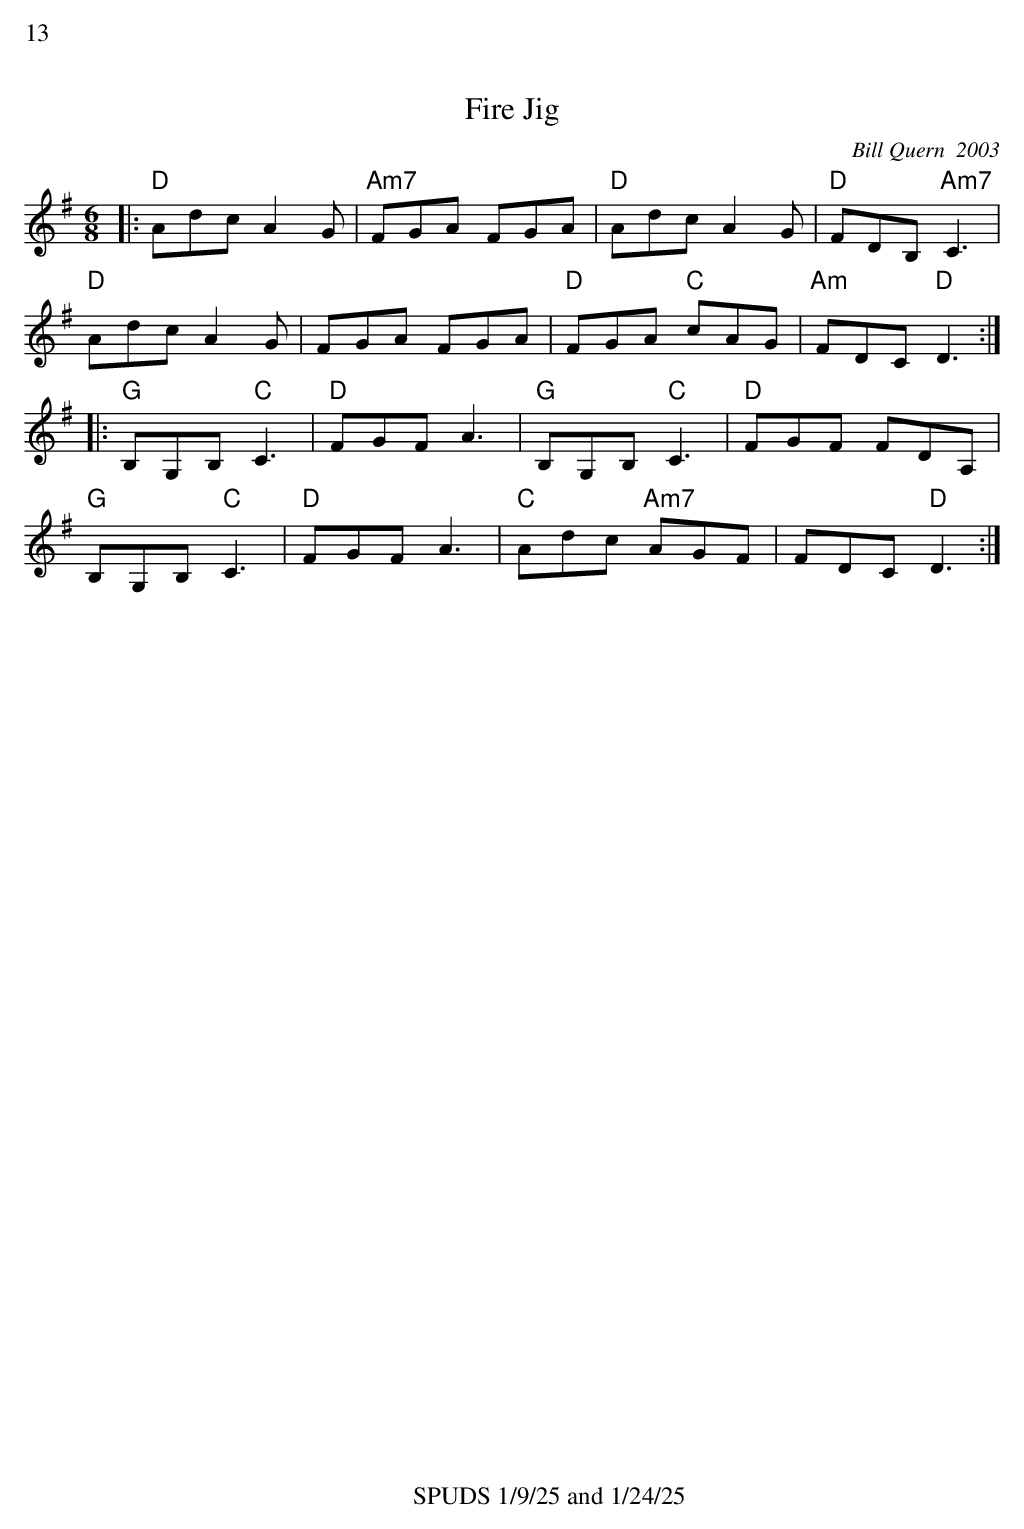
X:1
%%text 13
T:Fire Jig
C:Bill Quern  2003
M:6/8
L:1/8
K:Dmix
|:"D"AdcA2G|"Am7"FGA FGA|"D"AdcA2G|"D"FDB,"Am7"C3|
"D"AdcA2G|FGA FGA|"D"FGA "C"cAG|"Am"FDC"D"D3:|
|:"G"B,G,B,"C"C3|"D"FGFA3|"G"B,G,B,"C"C3|"D"FGF FDA,|
"G"B,G,B,"C"C3|"D"FGFA3|"C"Adc "Am7"AGF|FDC"D"D3:|
